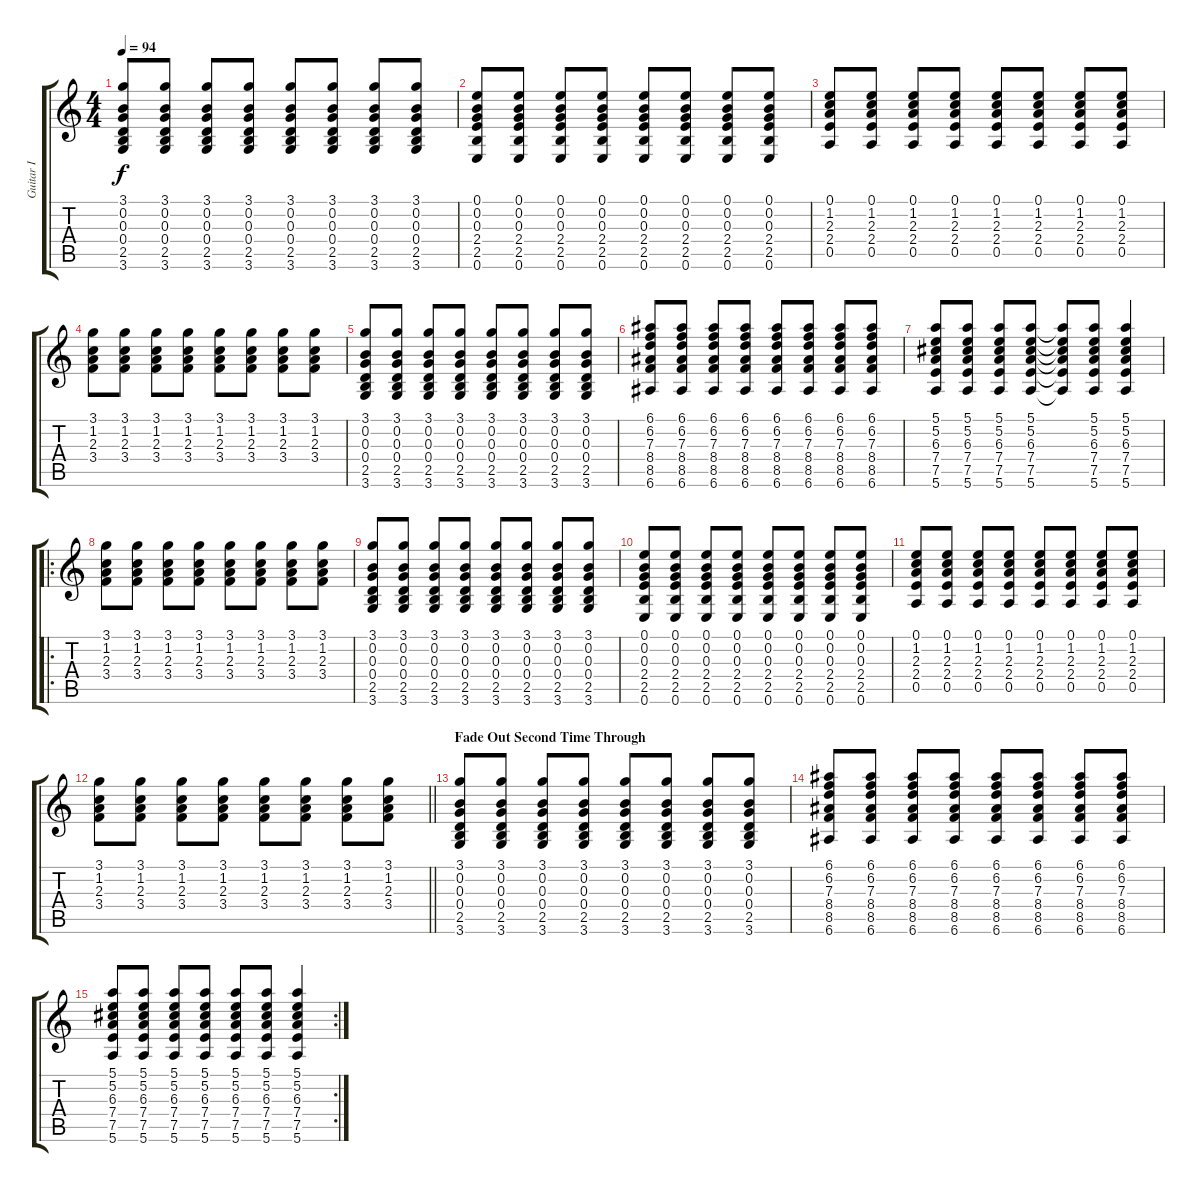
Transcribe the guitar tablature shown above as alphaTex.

\track ("Guitar I" "Guitar I") {instrument electricguitarclean}
\staff {score tabs}
\tuning (E4 B3 G3 D3 A2 E2) {hide}
\ts (4 4)
\tempo 94
\clef g2
\ks c
(3.1 0.2 0.3 0.4 2.5 3.6).8{dy f} (3.1 0.2 0.3 0.4 2.5 3.6).8 (3.1 0.2 0.3 0.4 2.5 3.6).8 (3.1 0.2 0.3 0.4 2.5 3.6).8 (3.1 0.2 0.3 0.4 2.5 3.6).8 (3.1 0.2 0.3 0.4 2.5 3.6).8 (3.1 0.2 0.3 0.4 2.5 3.6).8 (3.1 0.2 0.3 0.4 2.5 3.6).8 |
(0.1 0.2 0.3 2.4 2.5 0.6).8 (0.1 0.2 0.3 2.4 2.5 0.6).8 (0.1 0.2 0.3 2.4 2.5 0.6).8 (0.1 0.2 0.3 2.4 2.5 0.6).8 (0.1 0.2 0.3 2.4 2.5 0.6).8 (0.1 0.2 0.3 2.4 2.5 0.6).8 (0.1 0.2 0.3 2.4 2.5 0.6).8 (0.1 0.2 0.3 2.4 2.5 0.6).8 |
(0.1 1.2 2.3 2.4 0.5).8 (0.1 1.2 2.3 2.4 0.5).8 (0.1 1.2 2.3 2.4 0.5).8 (0.1 1.2 2.3 2.4 0.5).8 (0.1 1.2 2.3 2.4 0.5).8 (0.1 1.2 2.3 2.4 0.5).8 (0.1 1.2 2.3 2.4 0.5).8 (0.1 1.2 2.3 2.4 0.5).8 |
(3.1 1.2 2.3 3.4).8 (3.1 1.2 2.3 3.4).8 (3.1 1.2 2.3 3.4).8 (3.1 1.2 2.3 3.4).8 (3.1 1.2 2.3 3.4).8 (3.1 1.2 2.3 3.4).8 (3.1 1.2 2.3 3.4).8 (3.1 1.2 2.3 3.4).8 |
(3.1 0.2 0.3 0.4 2.5 3.6).8 (3.1 0.2 0.3 0.4 2.5 3.6).8 (3.1 0.2 0.3 0.4 2.5 3.6).8 (3.1 0.2 0.3 0.4 2.5 3.6).8 (3.1 0.2 0.3 0.4 2.5 3.6).8 (3.1 0.2 0.3 0.4 2.5 3.6).8 (3.1 0.2 0.3 0.4 2.5 3.6).8 (3.1 0.2 0.3 0.4 2.5 3.6).8 |
(6.1 6.2 7.3 8.4 8.5 6.6).8 (6.1 6.2 7.3 8.4 8.5 6.6).8 (6.1 6.2 7.3 8.4 8.5 6.6).8 (6.1 6.2 7.3 8.4 8.5 6.6).8 (6.1 6.2 7.3 8.4 8.5 6.6).8 (6.1 6.2 7.3 8.4 8.5 6.6).8 (6.1 6.2 7.3 8.4 8.5 6.6).8 (6.1 6.2 7.3 8.4 8.5 6.6).8 |
(5.1 5.2 6.3 7.4 7.5 5.6).8 (5.1 5.2 6.3 7.4 7.5 5.6).8 (5.1 5.2 6.3 7.4 7.5 5.6).8 (5.1 5.2 6.3 7.4 7.5 5.6).8 (5.1{t} 5.2{t} 6.3{t} 7.4{t} 7.5{t} 5.6{t}).8 (5.1 5.2 6.3 7.4 7.5 5.6).8 (5.1 5.2 6.3 7.4 7.5 5.6).4 |
\ro
(3.1 1.2 2.3 3.4).8 (3.1 1.2 2.3 3.4).8 (3.1 1.2 2.3 3.4).8 (3.1 1.2 2.3 3.4).8 (3.1 1.2 2.3 3.4).8 (3.1 1.2 2.3 3.4).8 (3.1 1.2 2.3 3.4).8 (3.1 1.2 2.3 3.4).8 |
(3.1 0.2 0.3 0.4 2.5 3.6).8 (3.1 0.2 0.3 0.4 2.5 3.6).8 (3.1 0.2 0.3 0.4 2.5 3.6).8 (3.1 0.2 0.3 0.4 2.5 3.6).8 (3.1 0.2 0.3 0.4 2.5 3.6).8 (3.1 0.2 0.3 0.4 2.5 3.6).8 (3.1 0.2 0.3 0.4 2.5 3.6).8 (3.1 0.2 0.3 0.4 2.5 3.6).8 |
(0.1 0.2 0.3 2.4 2.5 0.6).8 (0.1 0.2 0.3 2.4 2.5 0.6).8 (0.1 0.2 0.3 2.4 2.5 0.6).8 (0.1 0.2 0.3 2.4 2.5 0.6).8 (0.1 0.2 0.3 2.4 2.5 0.6).8 (0.1 0.2 0.3 2.4 2.5 0.6).8 (0.1 0.2 0.3 2.4 2.5 0.6).8 (0.1 0.2 0.3 2.4 2.5 0.6).8 |
(0.1 1.2 2.3 2.4 0.5).8 (0.1 1.2 2.3 2.4 0.5).8 (0.1 1.2 2.3 2.4 0.5).8 (0.1 1.2 2.3 2.4 0.5).8 (0.1 1.2 2.3 2.4 0.5).8 (0.1 1.2 2.3 2.4 0.5).8 (0.1 1.2 2.3 2.4 0.5).8 (0.1 1.2 2.3 2.4 0.5).8 |
\barLineRight lightlight
(3.1 1.2 2.3 3.4).8 (3.1 1.2 2.3 3.4).8 (3.1 1.2 2.3 3.4).8 (3.1 1.2 2.3 3.4).8 (3.1 1.2 2.3 3.4).8 (3.1 1.2 2.3 3.4).8 (3.1 1.2 2.3 3.4).8 (3.1 1.2 2.3 3.4).8 |
\section ("" "Fade Out Second Time Through")
(3.1 0.2 0.3 0.4 2.5 3.6).8 (3.1 0.2 0.3 0.4 2.5 3.6).8 (3.1 0.2 0.3 0.4 2.5 3.6).8 (3.1 0.2 0.3 0.4 2.5 3.6).8 (3.1 0.2 0.3 0.4 2.5 3.6).8 (3.1 0.2 0.3 0.4 2.5 3.6).8 (3.1 0.2 0.3 0.4 2.5 3.6).8 (3.1 0.2 0.3 0.4 2.5 3.6).8 |
(6.1 6.2 7.3 8.4 8.5 6.6).8 (6.1 6.2 7.3 8.4 8.5 6.6).8 (6.1 6.2 7.3 8.4 8.5 6.6).8 (6.1 6.2 7.3 8.4 8.5 6.6).8 (6.1 6.2 7.3 8.4 8.5 6.6).8 (6.1 6.2 7.3 8.4 8.5 6.6).8 (6.1 6.2 7.3 8.4 8.5 6.6).8 (6.1 6.2 7.3 8.4 8.5 6.6).8 |
\rc 2
(5.1 5.2 6.3 7.4 7.5 5.6).8 (5.1 5.2 6.3 7.4 7.5 5.6).8 (5.1 5.2 6.3 7.4 7.5 5.6).8 (5.1 5.2 6.3 7.4 7.5 5.6).8 (5.1 5.2 6.3 7.4 7.5 5.6).8 (5.1 5.2 6.3 7.4 7.5 5.6).8 (5.1 5.2 6.3 7.4 7.5 5.6).4
